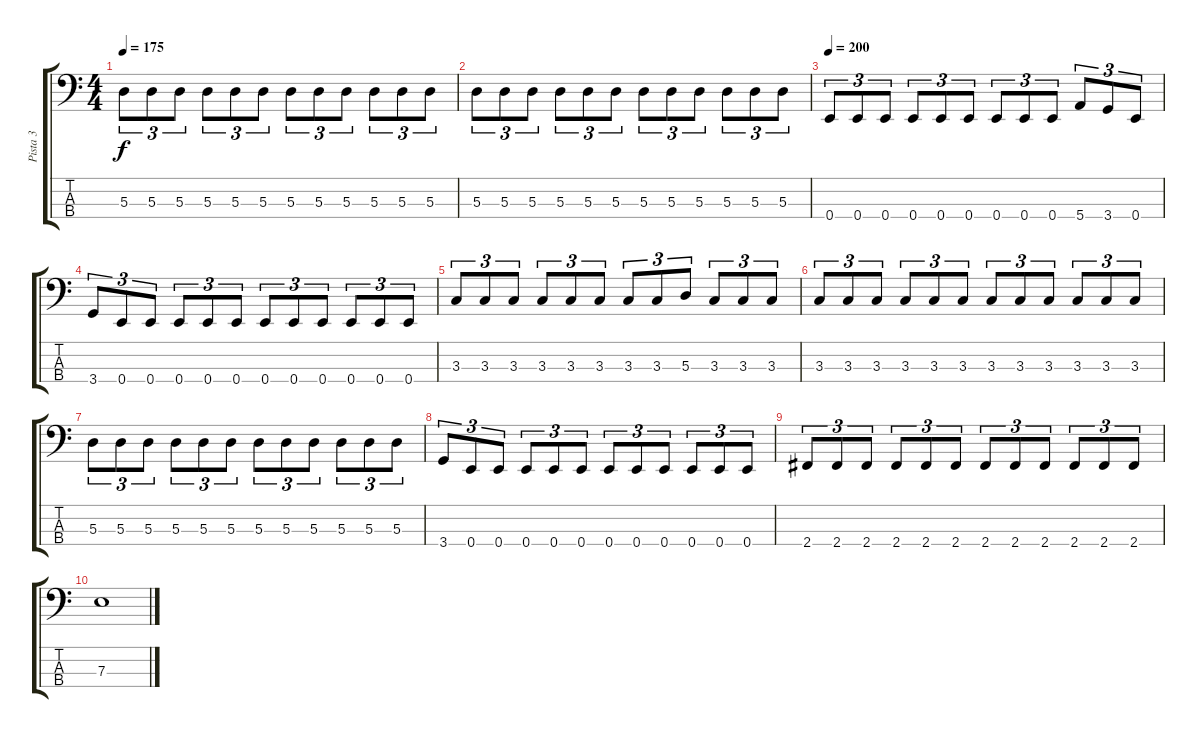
\track ("Pista 3" "Pista 3") {instrument electricbassfinger}
\staff {score tabs}
\tuning (G2 D2 A1 E1) {hide}
\ts (4 4)
\tempo 175
\clef f4
\ks c
5.3.8{tu (3 2) dy f} 5.3.8{tu (3 2)} 5.3.8{tu (3 2)} 5.3.8{tu (3 2)} 5.3.8{tu (3 2)} 5.3.8{tu (3 2)} 5.3.8{tu (3 2)} 5.3.8{tu (3 2)} 5.3.8{tu (3 2)} 5.3.8{tu (3 2)} 5.3.8{tu (3 2)} 5.3.8{tu (3 2)} |
5.3.8{tu (3 2)} 5.3.8{tu (3 2)} 5.3.8{tu (3 2)} 5.3.8{tu (3 2)} 5.3.8{tu (3 2)} 5.3.8{tu (3 2)} 5.3.8{tu (3 2)} 5.3.8{tu (3 2)} 5.3.8{tu (3 2)} 5.3.8{tu (3 2)} 5.3.8{tu (3 2)} 5.3.8{tu (3 2)} |
\tempo 200
0.4.8{tu (3 2)} 0.4.8{tu (3 2)} 0.4.8{tu (3 2)} 0.4.8{tu (3 2)} 0.4.8{tu (3 2)} 0.4.8{tu (3 2)} 0.4.8{tu (3 2)} 0.4.8{tu (3 2)} 0.4.8{tu (3 2)} 5.4.8{tu (3 2)} 3.4.8{tu (3 2)} 0.4.8{tu (3 2)} |
3.4.8{tu (3 2)} 0.4.8{tu (3 2)} 0.4.8{tu (3 2)} 0.4.8{tu (3 2)} 0.4.8{tu (3 2)} 0.4.8{tu (3 2)} 0.4.8{tu (3 2)} 0.4.8{tu (3 2)} 0.4.8{tu (3 2)} 0.4.8{tu (3 2)} 0.4.8{tu (3 2)} 0.4.8{tu (3 2)} |
3.3.8{tu (3 2)} 3.3.8{tu (3 2)} 3.3.8{tu (3 2)} 3.3.8{tu (3 2)} 3.3.8{tu (3 2)} 3.3.8{tu (3 2)} 3.3.8{tu (3 2)} 3.3.8{tu (3 2)} 5.3.8{tu (3 2)} 3.3.8{tu (3 2)} 3.3.8{tu (3 2)} 3.3.8{tu (3 2)} |
3.3.8{tu (3 2)} 3.3.8{tu (3 2)} 3.3.8{tu (3 2)} 3.3.8{tu (3 2)} 3.3.8{tu (3 2)} 3.3.8{tu (3 2)} 3.3.8{tu (3 2)} 3.3.8{tu (3 2)} 3.3.8{tu (3 2)} 3.3.8{tu (3 2)} 3.3.8{tu (3 2)} 3.3.8{tu (3 2)} |
5.3.8{tu (3 2)} 5.3.8{tu (3 2)} 5.3.8{tu (3 2)} 5.3.8{tu (3 2)} 5.3.8{tu (3 2)} 5.3.8{tu (3 2)} 5.3.8{tu (3 2)} 5.3.8{tu (3 2)} 5.3.8{tu (3 2)} 5.3.8{tu (3 2)} 5.3.8{tu (3 2)} 5.3.8{tu (3 2)} |
3.4.8{tu (3 2)} 0.4.8{tu (3 2)} 0.4.8{tu (3 2)} 0.4.8{tu (3 2)} 0.4.8{tu (3 2)} 0.4.8{tu (3 2)} 0.4.8{tu (3 2)} 0.4.8{tu (3 2)} 0.4.8{tu (3 2)} 0.4.8{tu (3 2)} 0.4.8{tu (3 2)} 0.4.8{tu (3 2)} |
2.4.8{tu (3 2)} 2.4.8{tu (3 2)} 2.4.8{tu (3 2)} 2.4.8{tu (3 2)} 2.4.8{tu (3 2)} 2.4.8{tu (3 2)} 2.4.8{tu (3 2)} 2.4.8{tu (3 2)} 2.4.8{tu (3 2)} 2.4.8{tu (3 2)} 2.4.8{tu (3 2)} 2.4.8{tu (3 2)} |
7.3.1
